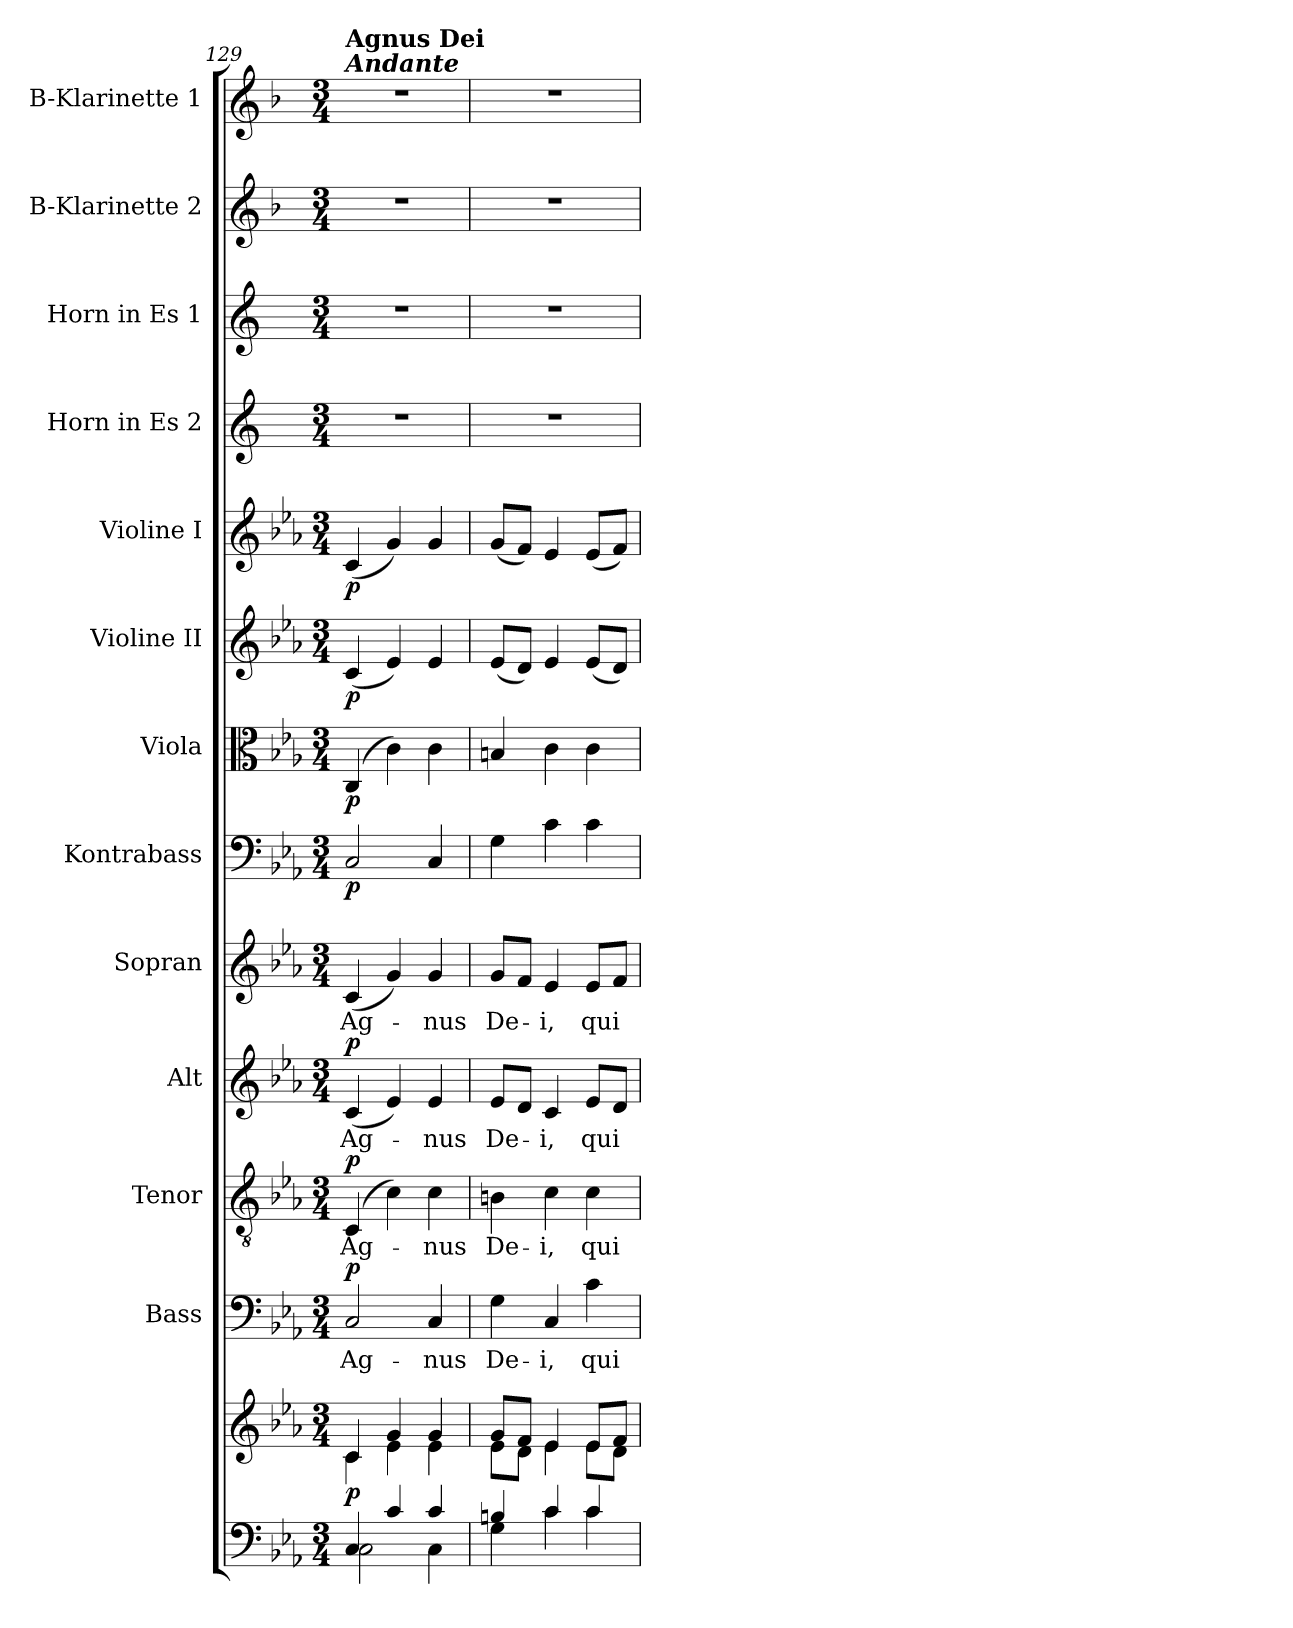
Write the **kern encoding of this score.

**kern	**kern	**dynam	**kern	**text	**dynam	**kern	**text	**dynam	**kern	**text	**dynam	**kern	**text	**kern	**dynam	**kern	**dynam	**kern	**dynam	**kern	**dynam	**kern	**kern	**kern	**kern
*part13	*part13	*part13	*part12	*part12	*part12	*part11	*part11	*part11	*part10	*part10	*part10	*part9	*part9	*part8	*part8	*part7	*part7	*part6	*part6	*part5	*part5	*part4	*part3	*part2	*part1
*staff14	*staff13	*staff13/14	*staff12	*staff12	*staff12	*staff11	*staff11	*staff11	*staff10	*staff10	*staff10	*staff9	*staff9	*staff8	*staff8	*staff7	*staff7	*staff6	*staff6	*staff5	*staff5	*staff4	*staff3	*staff2	*staff1
*	*	*	*I"Bass	*	*	*I"Tenor	*	*	*I"Alt	*	*	*I"Sopran	*	*I"Kontrabass	*	*I"Viola	*	*I"Violine II	*	*I"Violine I	*	*I"Horn in Es 2	*I"Horn in Es 1	*I"B-Klarinette 2	*I"B-Klarinette 1
*	*	*	*I'B.	*	*	*I'T.	*	*	*I'A.	*	*	*I'S.	*	*I'Kb.	*	*I'Vla.	*	*I'Vl. II	*	*I'Vl. I	*	*	*	*I'B Kl. 2	*I'B Kl. 1
!!LO:PB:g=z
*clefF4	*clefG2	*	*clefF4	*	*	*clefGv2	*	*	*clefG2	*	*	*clefG2	*	*clefF4	*	*clefC3	*	*clefG2	*	*clefG2	*	*clefG2	*clefG2	*clefG2	*clefG2
*	*	*	*	*	*	*	*	*	*	*	*	*	*	*ITrd7c12	*	*	*	*	*	*	*	*ITrd5c9	*ITrd5c9	*ITrd1c2	*ITrd1c2
*k[b-e-a-]	*k[b-e-a-]	*	*k[b-e-a-]	*	*	*k[b-e-a-]	*	*	*k[b-e-a-]	*	*	*k[b-e-a-]	*	*k[b-e-a-]	*	*k[b-e-a-]	*	*k[b-e-a-]	*	*k[b-e-a-]	*	*k[b-e-a-]	*k[b-e-a-]	*k[b-e-a-]	*k[b-e-a-]
*E-:	*E-:	*	*E-:	*	*	*E-:	*	*	*E-:	*	*	*E-:	*	*E-:	*	*E-:	*	*E-:	*	*E-:	*	*E-:	*E-:	*E-:	*E-:
*M3/4	*M3/4	*	*M3/4	*	*	*M3/4	*	*	*M3/4	*	*	*M3/4	*	*M3/4	*	*M3/4	*	*M3/4	*	*M3/4	*	*M3/4	*M3/4	*M3/4	*M3/4
=129	=129	=129	=129	=129	=129	=129	=129	=129	=129	=129	=129	=129	=129	=129	=129	=129	=129	=129	=129	=129	=129	=129	=129	=129	=129
*^	*^	*	*	*	*	*	*	*	*	*	*	*	*	*	*	*	*	*	*	*	*	*	*	*	*
!	!	!	!	!	!	!	!	!	!	!	!	!	!	!	!	!	!	!	!	!	!	!	!	!	!	!	!LO:TX:a:Bi:t=Andante
!	!	!	!	!	!	!	!	!	!	!	!	!	!	!	!	!	!	!	!	!	!	!	!	!	!	!	!LO:TX:a:B:t=Agnus Dei
!	!	!	!	!LO:DY:b	!	!LO:LY:b	!LO:DY:a	!	!LO:LY:b	!LO:DY:a	!	!LO:LY:b	!LO:DY:a	!	!LO:LY:b	!	!LO:DY:b	!	!LO:DY:b	!	!LO:DY:b	!	!LO:DY:b	!	!	!	!
4C/	2C\	4c/	4c\	p	2C/	Ag-	p	(4C/	Ag-	p	(<4c/	Ag-	p	(<4c/	Ag-	2CC/	p	(4C/	p	(<4c/	p	(<4c/	p	2.r	2.r	2.r	2.r
4c/	.	4g/	4e-\	.	.	.	.	4c\)	.	.	4e-/)	.	.	4g/)	.	.	.	4c\)	.	4e-/)	.	4g/)	.	.	.	.	.
!	!	!	!	!	!	!LO:LY:b	!	!	!LO:LY:b	!	!	!LO:LY:b	!	!	!LO:LY:b	!	!	!	!	!	!	!	!	!	!	!	!
4c/	4C\	4g/	4e-\	.	4C/	-nus	.	4c\	-nus	.	4e-/	-nus	.	4g/	-nus	4CC/	.	4c\	.	4e-/	.	4g/	.	.	.	.	.
=130	=130	=130	=130	=130	=130	=130	=130	=130	=130	=130	=130	=130	=130	=130	=130	=130	=130	=130	=130	=130	=130	=130	=130	=130	=130	=130	=130
!	!	!	!	!	!	!LO:LY:b	!	!	!LO:LY:b	!	!	!LO:LY:b	!	!	!LO:LY:b	!	!	!	!	!	!	!	!	!	!	!	!
4Bn/	4G\	8g/L	8e-\L	.	4G\	De-	.	4Bn\	De-	.	8e-/L	De-	.	8g/L	De-	4GG\	.	4Bn/	.	(<8e-/L	.	(<8g/L	.	2.r	2.r	2.r	2.r
.	.	8f/J	8d\J	.	.	.	.	.	.	.	8d/J	.	.	8f/J	.	.	.	.	.	8d/J)	.	8f/J)	.	.	.	.	.
!	!	!	!	!	!	!LO:LY:b	!	!	!LO:LY:b	!	!	!LO:LY:b	!	!	!LO:LY:b	!	!	!	!	!	!	!	!	!	!	!	!
4c/	4c\	4e-/	4e-\	.	4C/	-i,	.	4c\	-i,	.	4c/	-i,	.	4e-/	-i,	4C\	.	4c\	.	4e-/	.	4e-/	.	.	.	.	.
!	!	!	!	!	!	!LO:LY:b	!	!	!LO:LY:b	!	!	!LO:LY:b	!	!	!LO:LY:b	!	!	!	!	!	!	!	!	!	!	!	!
4c/	4c\	8e-/L	8e-\L	.	4c\	qui	.	4c\	qui	.	8e-/L	qui	.	8e-/L	qui	4C\	.	4c\	.	(<8e-/L	.	(<8e-/L	.	.	.	.	.
.	.	8f/J	8d\J	.	.	.	.	.	.	.	8d/J	.	.	8f/J	.	.	.	.	.	8d/J)	.	8f/J)	.	.	.	.	.
*v	*v	*	*	*	*	*	*	*	*	*	*	*	*	*	*	*	*	*	*	*	*	*	*	*	*	*	*
*	*v	*v	*	*	*	*	*	*	*	*	*	*	*	*	*	*	*	*	*	*	*	*	*	*	*	*
=	=	=	=	=	=	=	=	=	=	=	=	=	=	=	=	=	=	=	=	=	=	=	=	=	=
*-	*-	*-	*-	*-	*-	*-	*-	*-	*-	*-	*-	*-	*-	*-	*-	*-	*-	*-	*-	*-	*-	*-	*-	*-	*-
